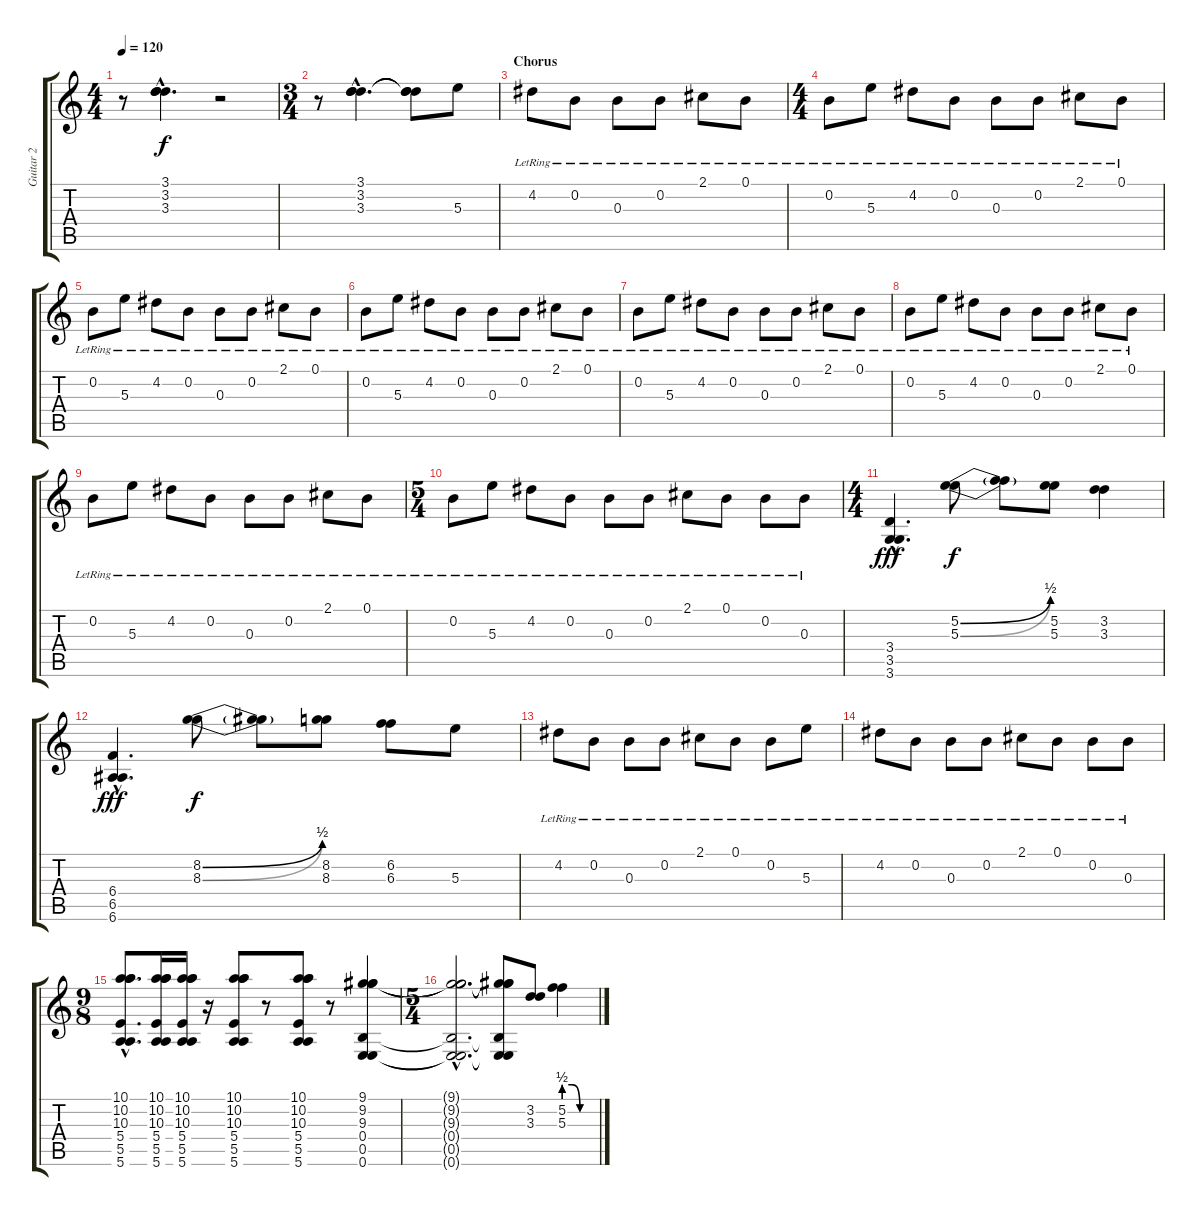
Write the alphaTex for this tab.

\track ("Guitar 2" "Guitar 2") {instrument overdrivenguitar}
\staff {score tabs}
\tuning (B3 B3 B3 B2 E2 E2) {hide}
\ts (4 4)
\tempo 120
\clef g2
\ks c
r.8{dy f} (3.1{hac} 3.2{hac} 3.3{hac}).4{d} r.2 |
\ts (3 4)
r.8 (3.1{hac} 3.2{hac} 3.3{hac}).4{d} (3.1{t} 3.2{t} 3.3{t}).8 5.3.8 |
\section ("" "Chorus")
4.2{lr}.8 0.2{lr}.8 0.3{lr}.8 0.2{lr}.8 2.1{lr}.8 0.1{lr}.8 |
\ts (4 4)
0.2{lr}.8 5.3{lr}.8 4.2{lr}.8 0.2{lr}.8 0.3{lr}.8 0.2{lr}.8 2.1{lr}.8 0.1{lr}.8 |
0.2{lr}.8 5.3{lr}.8 4.2{lr}.8 0.2{lr}.8 0.3{lr}.8 0.2{lr}.8 2.1{lr}.8 0.1{lr}.8 |
0.2{lr}.8 5.3{lr}.8 4.2{lr}.8 0.2{lr}.8 0.3{lr}.8 0.2{lr}.8 2.1{lr}.8 0.1{lr}.8 |
0.2{lr}.8 5.3{lr}.8 4.2{lr}.8 0.2{lr}.8 0.3{lr}.8 0.2{lr}.8 2.1{lr}.8 0.1{lr}.8 |
0.2{lr}.8 5.3{lr}.8 4.2{lr}.8 0.2{lr}.8 0.3{lr}.8 0.2{lr}.8 2.1{lr}.8 0.1{lr}.8 |
0.2{lr}.8 5.3{lr}.8 4.2{lr}.8 0.2{lr}.8 0.3{lr}.8 0.2{lr}.8 2.1{lr}.8 0.1{lr}.8 |
\ts (5 4)
0.2{lr}.8 5.3{lr}.8 4.2{lr}.8 0.2{lr}.8 0.3{lr}.8 0.2{lr}.8 2.1{lr}.8 0.1{lr}.8 0.2{lr}.8 0.3{lr}.8 |
\ts (4 4)
(3.4{hac} 3.5{hac} 3.6{hac}).4{d dy fff} (5.2{be (bend 0 0 60 2)} 5.3{be (bend 0 0 60 2)}).8{dy f} (5.2{t} 5.3{t}).8 (5.2 5.3).8 (3.2 3.3).4 |
(6.4{hac} 6.5{hac} 6.6{hac}).4{d dy fff} (8.2{be (bend 0 0 60 2)} 8.3{be (bend 0 0 60 2)}).8{dy f} (8.2{t} 8.3{t}).8 (8.2 8.3).8 (6.2 6.3).8 5.3.8 |
4.2{lr}.8 0.2{lr}.8 0.3{lr}.8 0.2{lr}.8 2.1{lr}.8 0.1{lr}.8 0.2{lr}.8 5.3{lr}.8 |
4.2{lr}.8 0.2{lr}.8 0.3{lr}.8 0.2{lr}.8 2.1{lr}.8 0.1{lr}.8 0.2{lr}.8 0.3{lr}.8 |
\ts (9 8)
(10.1{hac} 10.2{hac} 10.3{hac} 5.4{hac} 5.5{hac} 5.6{hac}).8{d} (10.1 10.2 10.3 5.4 5.5 5.6).16 (10.1 10.2 10.3 5.4 5.5 5.6).16 r.16 (10.1 10.2 10.3 5.4 5.5 5.6).8 r.8 (10.1 10.2 10.3 5.4 5.5 5.6).8 r.8 (9.1 9.2 9.3 0.4 0.5 0.6).4 |
\ts (5 4)
(9.1{hac t} 9.2{hac t} 9.3{hac t} 0.4{hac t} 0.5{hac t} 0.6{hac t}).2{d} (9.1{t} 9.2{t} 9.3{t} 0.4{t} 0.5{t} 0.6{t}).8 (3.2 3.3).8 (5.2{be (custom 0 2 15 2 30 0 60 0)} 5.3{be (custom 0 2 15 2 30 0 60 0)}).4
